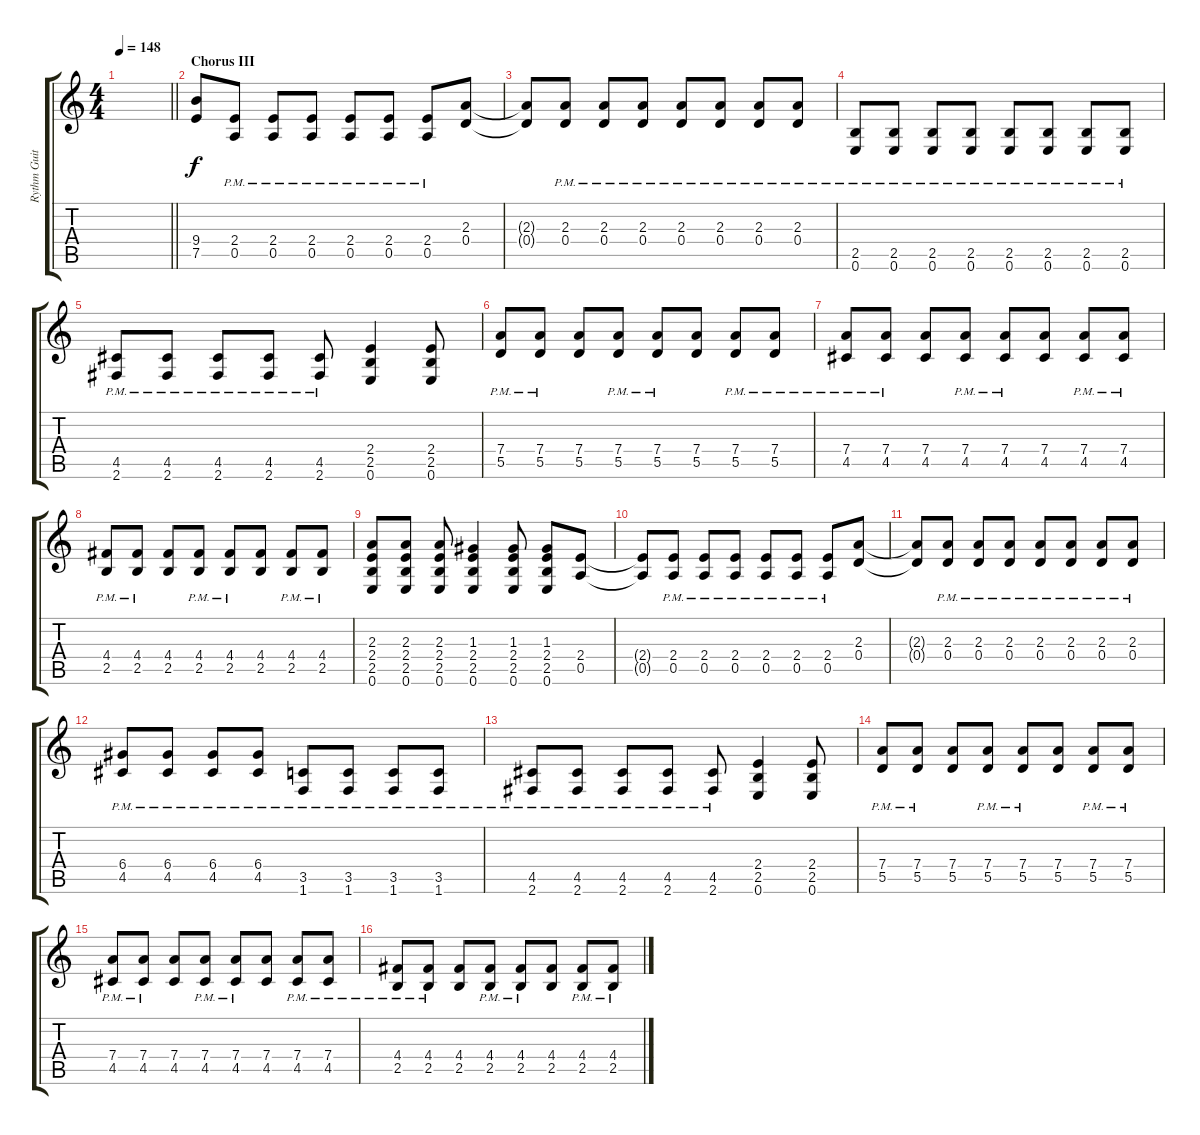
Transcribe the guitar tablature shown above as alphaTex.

\track ("Rythm Guitar" "Rythm Guit") {instrument overdrivenguitar}
\staff {score tabs}
\tuning (E4 B3 G3 D3 A2 E2) {hide}
\ts (4 4)
\tempo 148
\clef g2
\barLineRight lightlight
\ks c
|
\section ("" "Chorus III")
(9.4{t} 7.5{t}).8{dy f} (2.4{pm} 0.5{pm}).8 (2.4{pm} 0.5{pm}).8 (2.4{pm} 0.5{pm}).8 (2.4{pm} 0.5{pm}).8 (2.4{pm} 0.5{pm}).8 (2.4{pm} 0.5{pm}).8 (2.3 0.4).8 |
(2.3{t} 0.4{t}).8 (2.3{pm} 0.4{pm}).8 (2.3{pm} 0.4{pm}).8 (2.3{pm} 0.4{pm}).8 (2.3{pm} 0.4{pm}).8 (2.3{pm} 0.4{pm}).8 (2.3{pm} 0.4{pm}).8 (2.3{pm} 0.4{pm}).8 |
(2.5{pm} 0.6{pm}).8 (2.5{pm} 0.6{pm}).8 (2.5{pm} 0.6{pm}).8 (2.5{pm} 0.6{pm}).8 (2.5{pm} 0.6{pm}).8 (2.5{pm} 0.6{pm}).8 (2.5{pm} 0.6{pm}).8 (2.5{pm} 0.6{pm}).8 |
(4.5{pm} 2.6{pm}).8 (4.5{pm} 2.6{pm}).8 (4.5{pm} 2.6{pm}).8 (4.5{pm} 2.6{pm}).8 (4.5{pm} 2.6{pm}).8 (2.4 2.5 0.6).4 (2.4 2.5 0.6).8 |
(7.4{pm} 5.5{pm}).8 (7.4{pm} 5.5{pm}).8 (7.4 5.5).8 (7.4{pm} 5.5{pm}).8 (7.4{pm} 5.5{pm}).8 (7.4 5.5).8 (7.4{pm} 5.5{pm}).8 (7.4{pm} 5.5{pm}).8 |
(7.4{pm} 4.5{pm}).8 (7.4{pm} 4.5{pm}).8 (7.4 4.5).8 (7.4{pm} 4.5{pm}).8 (7.4{pm} 4.5{pm}).8 (7.4 4.5).8 (7.4{pm} 4.5{pm}).8 (7.4{pm} 4.5{pm}).8 |
(4.4{pm} 2.5{pm}).8 (4.4{pm} 2.5{pm}).8 (4.4 2.5).8 (4.4{pm} 2.5{pm}).8 (4.4{pm} 2.5{pm}).8 (4.4 2.5).8 (4.4{pm} 2.5{pm}).8 (4.4{pm} 2.5{pm}).8 |
(2.3 2.4 2.5 0.6).8 (2.3 2.4 2.5 0.6).8 (2.3 2.4 2.5 0.6).8 (1.3 2.4 2.5 0.6).4 (1.3 2.4 2.5 0.6).8 (1.3 2.4 2.5 0.6).8 (2.4 0.5).8 |
(2.4{t} 0.5{t}).8 (2.4{pm} 0.5{pm}).8 (2.4{pm} 0.5{pm}).8 (2.4{pm} 0.5{pm}).8 (2.4{pm} 0.5{pm}).8 (2.4{pm} 0.5{pm}).8 (2.4{pm} 0.5{pm}).8 (2.3 0.4).8 |
(2.3{t} 0.4{t}).8 (2.3{pm} 0.4{pm}).8 (2.3{pm} 0.4{pm}).8 (2.3{pm} 0.4{pm}).8 (2.3{pm} 0.4{pm}).8 (2.3{pm} 0.4{pm}).8 (2.3{pm} 0.4{pm}).8 (2.3{pm} 0.4{pm}).8 |
(6.4{pm} 4.5{pm}).8 (6.4{pm} 4.5{pm}).8 (6.4{pm} 4.5{pm}).8 (6.4{pm} 4.5{pm}).8 (3.5{pm} 1.6{pm}).8 (3.5{pm} 1.6{pm}).8 (3.5{pm} 1.6{pm}).8 (3.5{pm} 1.6{pm}).8 |
(4.5{pm} 2.6{pm}).8 (4.5{pm} 2.6{pm}).8 (4.5{pm} 2.6{pm}).8 (4.5{pm} 2.6{pm}).8 (4.5{pm} 2.6{pm}).8 (2.4 2.5 0.6).4 (2.4 2.5 0.6).8 |
(7.4{pm} 5.5{pm}).8 (7.4{pm} 5.5{pm}).8 (7.4 5.5).8 (7.4{pm} 5.5{pm}).8 (7.4{pm} 5.5{pm}).8 (7.4 5.5).8 (7.4{pm} 5.5{pm}).8 (7.4{pm} 5.5{pm}).8 |
(7.4{pm} 4.5{pm}).8 (7.4{pm} 4.5{pm}).8 (7.4 4.5).8 (7.4{pm} 4.5{pm}).8 (7.4{pm} 4.5{pm}).8 (7.4 4.5).8 (7.4{pm} 4.5{pm}).8 (7.4{pm} 4.5{pm}).8 |
(4.4{pm} 2.5{pm}).8 (4.4{pm} 2.5{pm}).8 (4.4 2.5).8 (4.4{pm} 2.5{pm}).8 (4.4{pm} 2.5{pm}).8 (4.4 2.5).8 (4.4{pm} 2.5{pm}).8 (4.4{pm} 2.5{pm}).8
